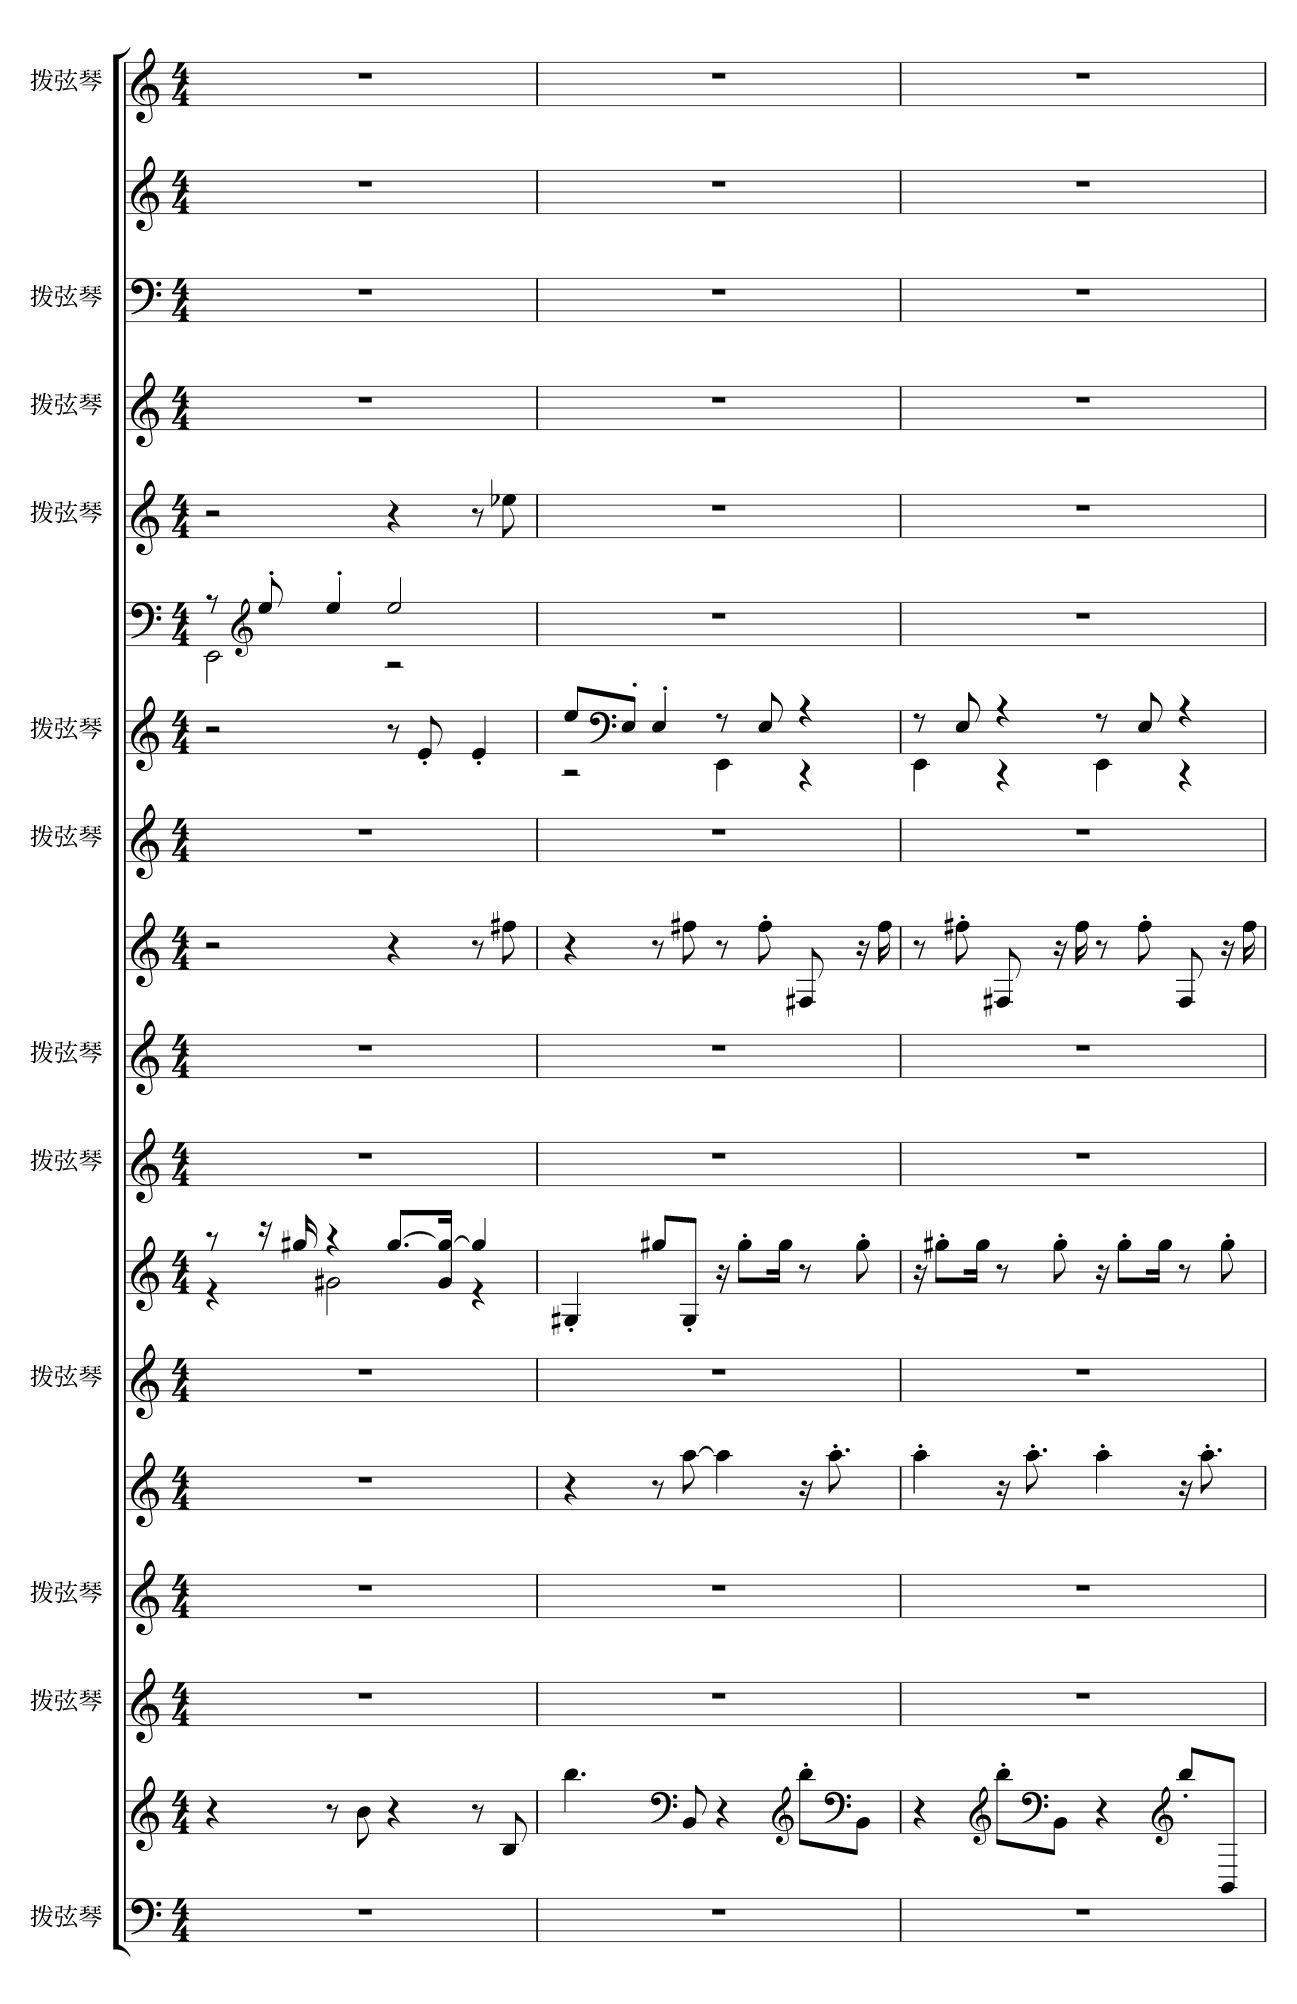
**kern	**kern	**kern	**kern	**kern	**kern	**kern	**kern	**kern	**kern	**kern	**kern	**kern	**kern	**kern	**kern	**kern	**kern
*part12	*part12	*part11	*part10	*part10	*part9	*part9	*part8	*part7	*part7	*part6	*part5	*part5	*part4	*part3	*part2	*part2	*part1
*staff18	*staff17	*staff16	*staff15	*staff14	*staff13	*staff12	*staff11	*staff10	*staff9	*staff8	*staff7	*staff6	*staff5	*staff4	*staff3	*staff2	*staff1
*I"拨弦琴	*	*I"拨弦琴	*I"拨弦琴	*	*I"拨弦琴	*	*I"拨弦琴	*I"拨弦琴	*	*I"拨弦琴	*I"拨弦琴	*	*I"拨弦琴	*I"拨弦琴	*I"拨弦琴	*	*I"拨弦琴
*clefF4	*clefG2	*clefG2	*clefG2	*clefG2	*clefG2	*clefG2	*clefG2	*clefG2	*clefG2	*clefG2	*clefG2	*clefF4	*clefG2	*clefG2	*clefF4	*clefG2	*clefG2
*k[]	*k[]	*k[]	*k[]	*k[]	*k[]	*k[]	*k[]	*k[]	*k[]	*k[]	*k[]	*k[]	*k[]	*k[]	*k[]	*k[]	*k[]
*M4/4	*M4/4	*M4/4	*M4/4	*M4/4	*M4/4	*M4/4	*M4/4	*M4/4	*M4/4	*M4/4	*M4/4	*M4/4	*M4/4	*M4/4	*M4/4	*M4/4	*M4/4
*MM105	*MM105	*MM105	*MM105	*MM105	*MM105	*MM105	*MM105	*MM105	*MM105	*MM105	*MM105	*MM105	*MM105	*MM105	*MM105	*MM105	*MM105
=1	=1	=1	=1	=1	=1	=1	=1	=1	=1	=1	=1	=1	=1	=1	=1	=1	=1
*	*	*	*	*	*	*^	*	*	*	*	*	*^	*	*	*	*	*
1r	4r	1r	1r	1r	1r	8r	4r	1r	1r	2r	1r	2r	8r	2EE\	2r	1r	1r	1r	1r
*	*	*	*	*	*	*	*	*	*	*	*	*	*clefG2	*	*	*	*	*	*
.	.	.	.	.	.	16r	.	.	.	.	.	.	8ee'/	.	.	.	.	.	.
.	.	.	.	.	.	16gg#X/	.	.	.	.	.	.	.	.	.	.	.	.	.
.	8r	.	.	.	.	4r	2g#X\	.	.	.	.	.	4ee'/	.	.	.	.	.	.
.	8b\	.	.	.	.	.	.	.	.	.	.	.	.	.	.	.	.	.	.
.	4r	.	.	.	.	[8.gg#/L	.	.	.	4r	.	8r	2ee/	2r	4r	.	.	.	.
.	.	.	.	.	.	.	.	.	.	.	.	8e'/	.	.	.	.	.	.	.
.	.	.	.	.	.	16g#/ 16gg#/_Jk	.	.	.	.	.	.	.	.	.	.	.	.	.
.	8r	.	.	.	.	4gg#/]	4r	.	.	8r	.	4e'/	.	.	8r	.	.	.	.
.	8B/	.	.	.	.	.	.	.	.	8ff#X\	.	.	.	.	8ee-X\	.	.	.	.
*	*	*	*	*	*	*v	*v	*	*	*	*	*	*v	*v	*	*	*	*	*
=2	=2	=2	=2	=2	=2	=2	=2	=2	=2	=2	=2	=2	=2	=2	=2	=2	=2
*	*	*	*	*	*	*	*	*	*	*	*^	*	*	*	*	*	*
1r	4.bb\	1r	1r	4r	1r	4G#X'/	1r	1r	4r	1r	8ee/L	2r	1r	1r	1r	1r	1r	1r
*	*	*	*	*	*	*	*	*	*	*	*clefF4	*	*	*	*	*	*	*
.	.	.	.	.	.	.	.	.	.	.	8E'/J	.	.	.	.	.	.	.
.	.	.	.	8r	.	8gg#X/L	.	.	8r	.	4E'/	.	.	.	.	.	.	.
*	*clefF4	*	*	*	*	*	*	*	*	*	*	*	*	*	*	*	*	*
.	8BB/	.	.	[8aa\	.	8G#'/J	.	.	8ff#X\	.	.	.	.	.	.	.	.	.
.	4r	.	.	4aa\]	.	16r	.	.	8r	.	8r	4EE\	.	.	.	.	.	.
.	.	.	.	.	.	8gg#'\L	.	.	.	.	.	.	.	.	.	.	.	.
.	.	.	.	.	.	.	.	.	8ff#'\	.	8E/	.	.	.	.	.	.	.
.	.	.	.	.	.	16gg#\Jk	.	.	.	.	.	.	.	.	.	.	.	.
*	*clefG2	*	*	*	*	*	*	*	*	*	*	*	*	*	*	*	*	*
.	8bb'\L	.	.	16r	.	8r	.	.	8F#X/	.	4r	4r	.	.	.	.	.	.
.	.	.	.	8.aa'\	.	.	.	.	.	.	.	.	.	.	.	.	.	.
*	*clefF4	*	*	*	*	*	*	*	*	*	*	*	*	*	*	*	*	*
.	8BB\J	.	.	.	.	8gg#'\	.	.	16r	.	.	.	.	.	.	.	.	.
.	.	.	.	.	.	.	.	.	16ff#\	.	.	.	.	.	.	.	.	.
!!LO:PB:g=z
=3	=3	=3	=3	=3	=3	=3	=3	=3	=3	=3	=3	=3	=3	=3	=3	=3	=3	=3
1r	4r	1r	1r	4aa'\	1r	16r	1r	1r	8r	1r	8r	4EE\	1r	1r	1r	1r	1r	1r
.	.	.	.	.	.	8gg#X'\L	.	.	.	.	.	.	.	.	.	.	.	.
.	.	.	.	.	.	.	.	.	8ff#X'\	.	8E/	.	.	.	.	.	.	.
.	.	.	.	.	.	16gg#\Jk	.	.	.	.	.	.	.	.	.	.	.	.
*	*clefG2	*	*	*	*	*	*	*	*	*	*	*	*	*	*	*	*	*
.	8bb'\L	.	.	16r	.	8r	.	.	8F#X/	.	4r	4r	.	.	.	.	.	.
.	.	.	.	8.aa'\	.	.	.	.	.	.	.	.	.	.	.	.	.	.
*	*clefF4	*	*	*	*	*	*	*	*	*	*	*	*	*	*	*	*	*
.	8BB\J	.	.	.	.	8gg#'\	.	.	16r	.	.	.	.	.	.	.	.	.
.	.	.	.	.	.	.	.	.	16ff#\	.	.	.	.	.	.	.	.	.
.	4r	.	.	4aa'\	.	16r	.	.	8r	.	8r	4EE\	.	.	.	.	.	.
.	.	.	.	.	.	8gg#'\L	.	.	.	.	.	.	.	.	.	.	.	.
.	.	.	.	.	.	.	.	.	8ff#'\	.	8E/	.	.	.	.	.	.	.
.	.	.	.	.	.	16gg#\Jk	.	.	.	.	.	.	.	.	.	.	.	.
*	*clefG2	*	*	*	*	*	*	*	*	*	*	*	*	*	*	*	*	*
.	8bb'/L	.	.	16r	.	8r	.	.	8F#/	.	4r	4r	.	.	.	.	.	.
.	.	.	.	8.aa'\	.	.	.	.	.	.	.	.	.	.	.	.	.	.
.	8BB/J	.	.	.	.	8gg#'\	.	.	16r	.	.	.	.	.	.	.	.	.
.	.	.	.	.	.	.	.	.	16ff#\	.	.	.	.	.	.	.	.	.
*	*	*	*	*	*	*	*	*	*	*	*v	*v	*	*	*	*	*	*
=	=	=	=	=	=	=	=	=	=	=	=	=	=	=	=	=	=
*-	*-	*-	*-	*-	*-	*-	*-	*-	*-	*-	*-	*-	*-	*-	*-	*-	*-
